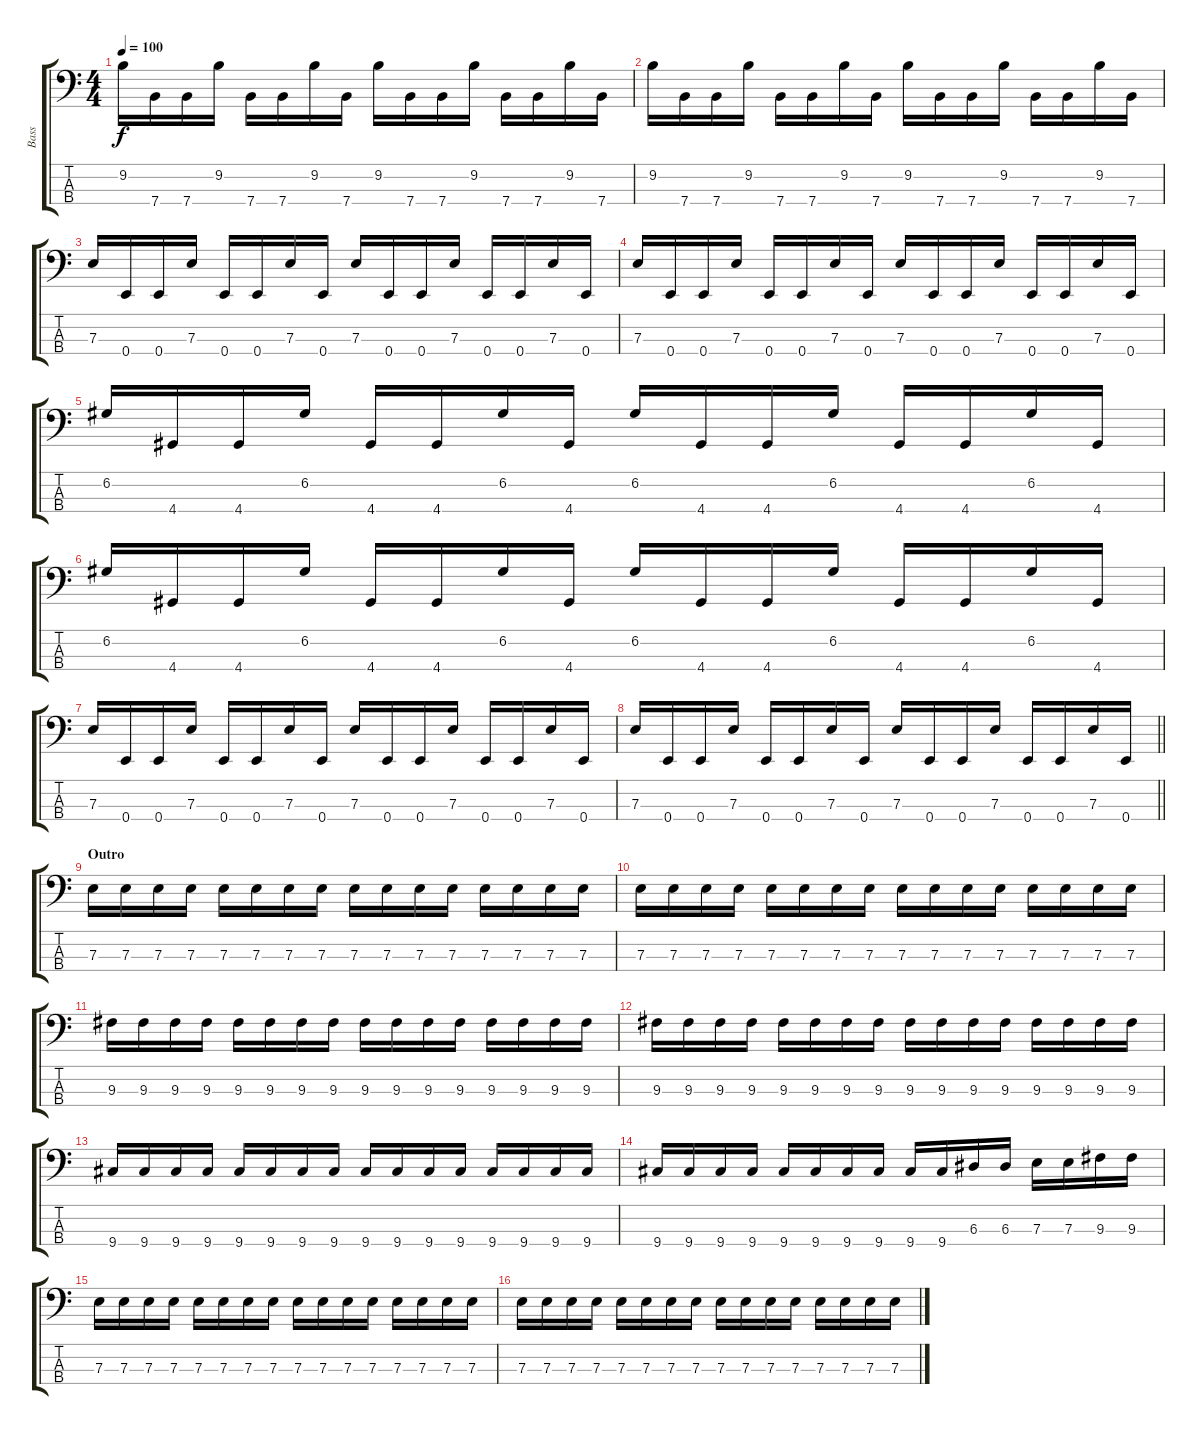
\track ("Bass" "Bass") {instrument distortionguitar}
\staff {score tabs}
\tuning (G2 D2 A1 E1) {hide}
\ts (4 4)
\tempo 100
\clef f4
\ks c
9.2.16{dy f} 7.4.16 7.4.16 9.2.16 7.4.16 7.4.16 9.2.16 7.4.16 9.2.16 7.4.16 7.4.16 9.2.16 7.4.16 7.4.16 9.2.16 7.4.16 |
9.2.16 7.4.16 7.4.16 9.2.16 7.4.16 7.4.16 9.2.16 7.4.16 9.2.16 7.4.16 7.4.16 9.2.16 7.4.16 7.4.16 9.2.16 7.4.16 |
7.3.16 0.4.16 0.4.16 7.3.16 0.4.16 0.4.16 7.3.16 0.4.16 7.3.16 0.4.16 0.4.16 7.3.16 0.4.16 0.4.16 7.3.16 0.4.16 |
7.3.16 0.4.16 0.4.16 7.3.16 0.4.16 0.4.16 7.3.16 0.4.16 7.3.16 0.4.16 0.4.16 7.3.16 0.4.16 0.4.16 7.3.16 0.4.16 |
6.2.16 4.4.16 4.4.16 6.2.16 4.4.16 4.4.16 6.2.16 4.4.16 6.2.16 4.4.16 4.4.16 6.2.16 4.4.16 4.4.16 6.2.16 4.4.16 |
6.2.16 4.4.16 4.4.16 6.2.16 4.4.16 4.4.16 6.2.16 4.4.16 6.2.16 4.4.16 4.4.16 6.2.16 4.4.16 4.4.16 6.2.16 4.4.16 |
7.3.16 0.4.16 0.4.16 7.3.16 0.4.16 0.4.16 7.3.16 0.4.16 7.3.16 0.4.16 0.4.16 7.3.16 0.4.16 0.4.16 7.3.16 0.4.16 |
\barLineRight lightlight
7.3.16 0.4.16 0.4.16 7.3.16 0.4.16 0.4.16 7.3.16 0.4.16 7.3.16 0.4.16 0.4.16 7.3.16 0.4.16 0.4.16 7.3.16 0.4.16 |
\section ("" "Outro")
7.3.16 7.3.16 7.3.16 7.3.16 7.3.16 7.3.16 7.3.16 7.3.16 7.3.16 7.3.16 7.3.16 7.3.16 7.3.16 7.3.16 7.3.16 7.3.16 |
7.3.16 7.3.16 7.3.16 7.3.16 7.3.16 7.3.16 7.3.16 7.3.16 7.3.16 7.3.16 7.3.16 7.3.16 7.3.16 7.3.16 7.3.16 7.3.16 |
9.3.16 9.3.16 9.3.16 9.3.16 9.3.16 9.3.16 9.3.16 9.3.16 9.3.16 9.3.16 9.3.16 9.3.16 9.3.16 9.3.16 9.3.16 9.3.16 |
9.3.16 9.3.16 9.3.16 9.3.16 9.3.16 9.3.16 9.3.16 9.3.16 9.3.16 9.3.16 9.3.16 9.3.16 9.3.16 9.3.16 9.3.16 9.3.16 |
9.4.16 9.4.16 9.4.16 9.4.16 9.4.16 9.4.16 9.4.16 9.4.16 9.4.16 9.4.16 9.4.16 9.4.16 9.4.16 9.4.16 9.4.16 9.4.16 |
9.4.16 9.4.16 9.4.16 9.4.16 9.4.16 9.4.16 9.4.16 9.4.16 9.4.16 9.4.16 6.3.16 6.3.16 7.3.16 7.3.16 9.3.16 9.3.16 |
7.3.16 7.3.16 7.3.16 7.3.16 7.3.16 7.3.16 7.3.16 7.3.16 7.3.16 7.3.16 7.3.16 7.3.16 7.3.16 7.3.16 7.3.16 7.3.16 |
7.3.16 7.3.16 7.3.16 7.3.16 7.3.16 7.3.16 7.3.16 7.3.16 7.3.16 7.3.16 7.3.16 7.3.16 7.3.16 7.3.16 7.3.16 7.3.16
